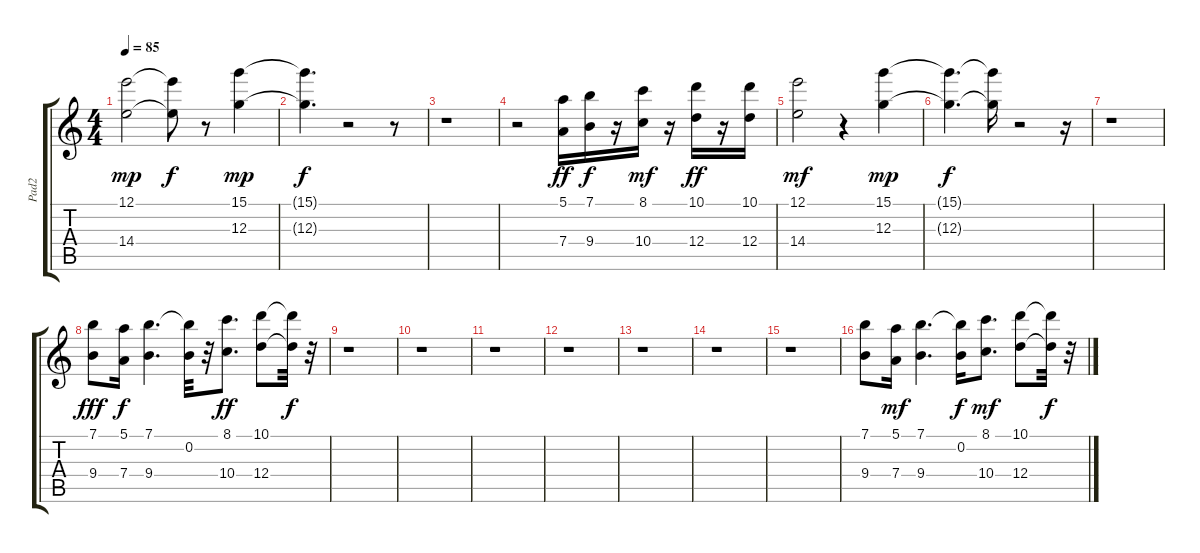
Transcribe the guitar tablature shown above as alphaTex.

\track ("Pad2" "Pad2") {instrument acousticguitarsteel}
\staff {score tabs}
\tuning (E4 B3 G3 D3 A2 E2) {hide}
\ts (4 4)
\tempo 85
\clef g2
\ks c
(12.1 14.4).2{dy mp volume 9 instrument acousticguitarsteel} (12.1{t} 14.4{t}).8{dy f} r.8 (15.1 12.3).4{dy mp} |
(15.1{t} 12.3{t}).4{d dy f} r.2 r.8 |
r.1 |
r.2 (5.1 7.4).16{dy ff} (7.1 9.4).16{dy f} r.16 (8.1 10.4).16{dy mf} r.16 (10.1 12.4).16{dy ff} r.16 (10.1 12.4).16 |
(12.1 14.4).2{dy mf} r.4 (15.1 12.3).4{dy mp} |
(15.1{t} 12.3{t}).4{d dy f} (15.1{t} 12.3{t}).16 r.2 r.16 |
r.1 |
(7.1 9.4).8{dy fff} (5.1 7.4).16{dy f} (7.1 9.4).4{d} (7.1{t} 0.2).32 r.32 (8.1 10.4).8{d dy ff} (10.1 12.4).8 (10.1{t} 12.4{t}).32{dy f} r.32 |
r.1 |
r.1 |
r.1 |
r.1 |
r.1 |
r.1 |
r.1 |
(7.1 9.4).8{volume 9 instrument acousticguitarsteel} (5.1 7.4).16{dy mf} (7.1 9.4).4{d} (7.1{t} 0.2).16{dy f} (8.1 10.4).8{d dy mf} (10.1 12.4).8 (10.1{t} 12.4{t}).32{dy f} r.32
